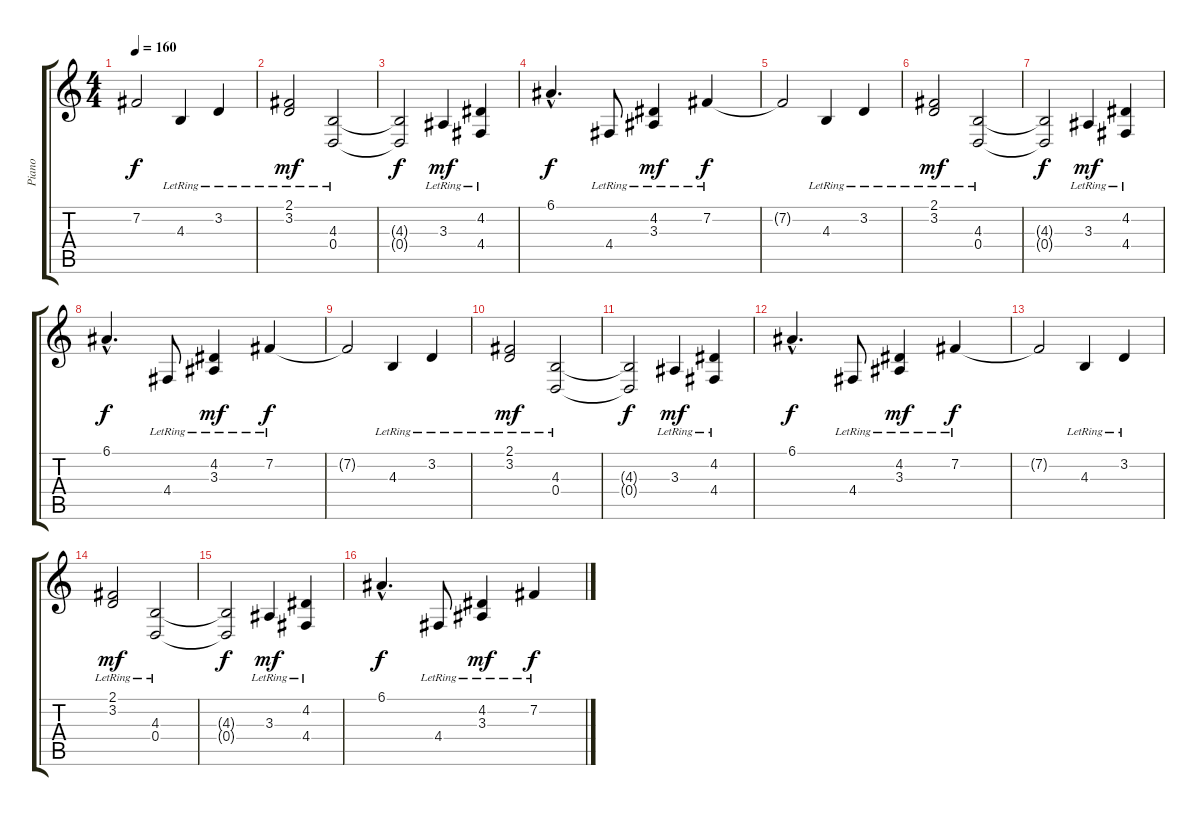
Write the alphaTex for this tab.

\track ("Piano" "Piano") {instrument acousticgrandpiano}
\staff {score tabs}
\tuning (E4 B3 G3 D3 A2 E2) {hide}
\ts (4 4)
\tempo 160
\clef g2
\ks c
7.2{t}.2{dy f} 4.3{lr}.4 3.2{lr}.4 |
(2.1{lr} 3.2{lr}).2{dy mf} (4.3 0.4{lr}).2 |
(4.3{t} 0.4{t}).2{dy f} 3.3{lr}.4{dy mf} (4.2{lr} 4.4{lr}).4 |
6.1{hac}.4{d dy f} 4.4{lr}.8 (4.2{lr} 3.3{lr}).4{dy mf} 7.2{lr}.4{dy f} |
7.2{t}.2 4.3{lr}.4 3.2{lr}.4 |
(2.1{lr} 3.2{lr}).2{dy mf} (4.3 0.4{lr}).2 |
(4.3{t} 0.4{t}).2{dy f} 3.3{lr}.4{dy mf} (4.2{lr} 4.4{lr}).4 |
6.1{hac}.4{d dy f} 4.4{lr}.8 (4.2{lr} 3.3{lr}).4{dy mf} 7.2{lr}.4{dy f} |
7.2{t}.2 4.3{lr}.4 3.2{lr}.4 |
(2.1{lr} 3.2{lr}).2{dy mf} (4.3 0.4{lr}).2 |
(4.3{t} 0.4{t}).2{dy f} 3.3{lr}.4{dy mf} (4.2{lr} 4.4{lr}).4 |
6.1{hac}.4{d dy f} 4.4{lr}.8 (4.2{lr} 3.3{lr}).4{dy mf} 7.2{lr}.4{dy f} |
7.2{t}.2 4.3{lr}.4 3.2{lr}.4 |
(2.1{lr} 3.2{lr}).2{dy mf} (4.3 0.4{lr}).2 |
(4.3{t} 0.4{t}).2{dy f} 3.3{lr}.4{dy mf} (4.2{lr} 4.4{lr}).4 |
6.1{hac}.4{d dy f} 4.4{lr}.8 (4.2{lr} 3.3{lr}).4{dy mf} 7.2{lr}.4{dy f}
